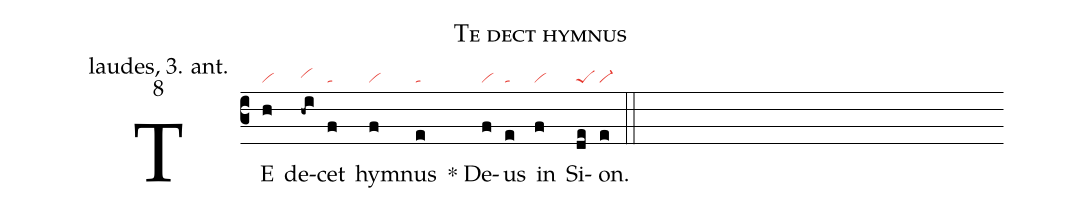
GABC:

name: Te dect hymnus;
office-part: laudes, 3. ant.;
mode: 8;
nabc-lines: 1;
%%
(c3)
TE(h|vi) de(-hi|vihh)cet(f|ta) hym(f|vi)nus(e|ta) * D{e}(f|vi)us(e|ta) in(f|vi) Si(de|peS)on.(e|vi-) (::)
